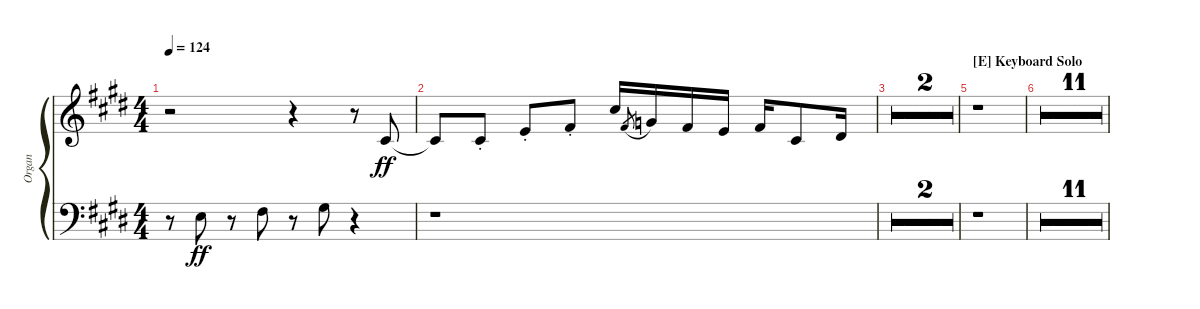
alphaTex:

\defaultSystemsLayout 4
\bracketExtendMode groupsimilarinstruments
\otherSystemsTrackNameOrientation horizontal
\track ("Organ" "Organ") {multiBarRest instrument drawbarorgan}
\staff {score}
\tuning (E4 B3 G3 D3 A2 E2)
\ts (4 4)
\tempo 124
\clef g2
\ks c#minor
r.2{dy mf} r.4 r.8 2.2{acc #}.8{dy ff} |
2.2{t acc #}.8 2.2{st acc #}.8 0.1{st acc forcenatural}.8 2.1{st acc #}.8 9.1{acc #}.16 2.1{acc #}.8{gr legatoorigin} 3.1{acc forcenatural}.16 2.1{acc #}.16 0.1{acc forcenatural}.16 2.1{acc #}.16 2.2{acc #}.8 4.2{acc #}.16 |
r.1 |
r.1 |
\section ("E" "Keyboard Solo")
r.1 |
r.1 |
r.1 |
r.1 |
r.1 |
r.1 |
r.1 |
r.1 |
r.1 |
r.1 |
r.1 |
r.1
\staff {score}
\tuning (E4 B3 G3 D3 A2 E2)
\clef f4
\ottava regular
\simile none
\ks c#minor
r.8{dy ff} 2.4{acc forcenatural}.8 r.8 4.4{acc #}.8 r.8 1.3{acc #}.8 r.4 |
r.1 |
r.1 |
r.1 |
r.1 |
r.1 |
r.1 |
r.1 |
r.1 |
r.1 |
r.1 |
r.1 |
r.1 |
r.1 |
r.1 |
r.1
